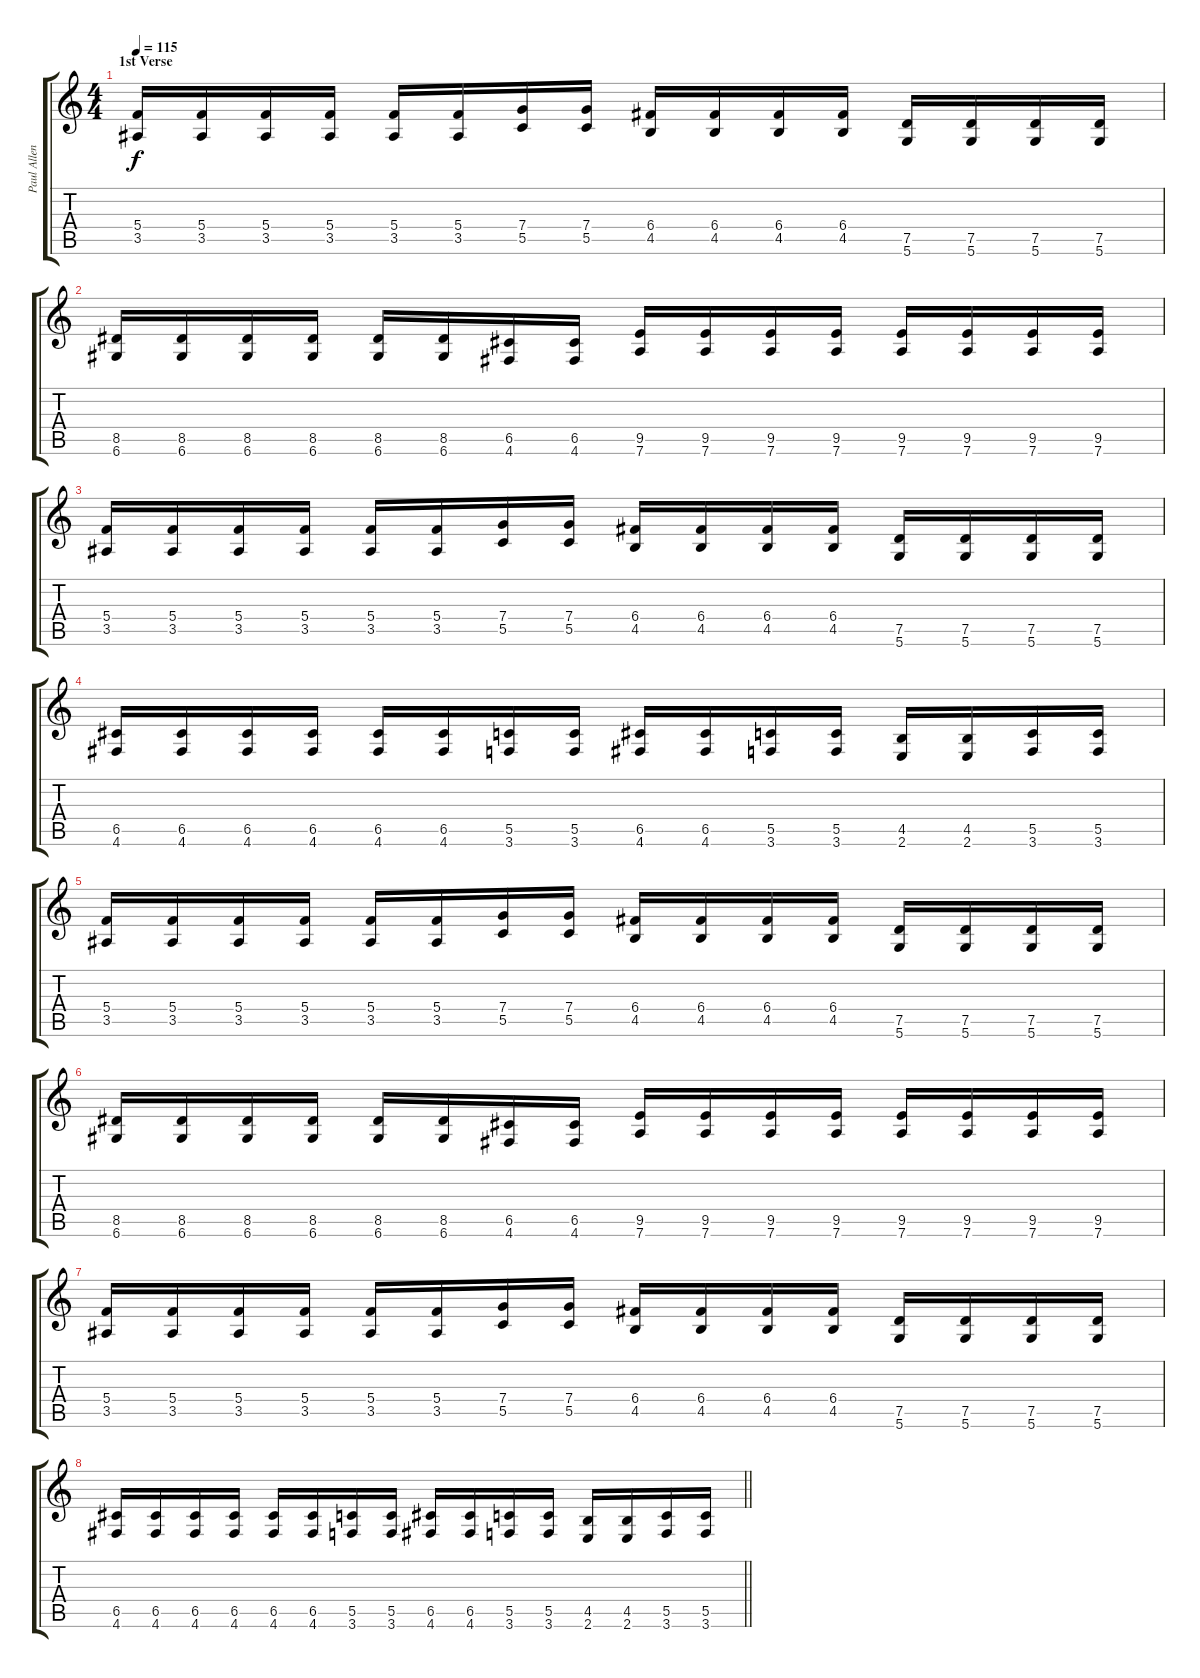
\track ("Paul Allender" "Paul Allen") {instrument distortionguitar}
\staff {score tabs}
\tuning (D4 A3 F3 C3 G2 D2) {hide}
\ts (4 4)
\section ("" "1st Verse")
\tempo 115
\clef g2
\ks c
(5.4 3.5).16{dy f} (5.4 3.5).16 (5.4 3.5).16 (5.4 3.5).16 (5.4 3.5).16 (5.4 3.5).16 (7.4 5.5).16 (7.4 5.5).16 (6.4 4.5).16 (6.4 4.5).16 (6.4 4.5).16 (6.4 4.5).16 (7.5 5.6).16 (7.5 5.6).16 (7.5 5.6).16 (7.5 5.6).16 |
(8.5 6.6).16 (8.5 6.6).16 (8.5 6.6).16 (8.5 6.6).16 (8.5 6.6).16 (8.5 6.6).16 (6.5 4.6).16 (6.5 4.6).16 (9.5 7.6).16 (9.5 7.6).16 (9.5 7.6).16 (9.5 7.6).16 (9.5 7.6).16 (9.5 7.6).16 (9.5 7.6).16 (9.5 7.6).16 |
(5.4 3.5).16 (5.4 3.5).16 (5.4 3.5).16 (5.4 3.5).16 (5.4 3.5).16 (5.4 3.5).16 (7.4 5.5).16 (7.4 5.5).16 (6.4 4.5).16 (6.4 4.5).16 (6.4 4.5).16 (6.4 4.5).16 (7.5 5.6).16 (7.5 5.6).16 (7.5 5.6).16 (7.5 5.6).16 |
(6.5 4.6).16 (6.5 4.6).16 (6.5 4.6).16 (6.5 4.6).16 (6.5 4.6).16 (6.5 4.6).16 (5.5 3.6).16 (5.5 3.6).16 (6.5 4.6).16 (6.5 4.6).16 (5.5 3.6).16 (5.5 3.6).16 (4.5 2.6).16 (4.5 2.6).16 (5.5 3.6).16 (5.5 3.6).16 |
(5.4 3.5).16 (5.4 3.5).16 (5.4 3.5).16 (5.4 3.5).16 (5.4 3.5).16 (5.4 3.5).16 (7.4 5.5).16 (7.4 5.5).16 (6.4 4.5).16 (6.4 4.5).16 (6.4 4.5).16 (6.4 4.5).16 (7.5 5.6).16 (7.5 5.6).16 (7.5 5.6).16 (7.5 5.6).16 |
(8.5 6.6).16 (8.5 6.6).16 (8.5 6.6).16 (8.5 6.6).16 (8.5 6.6).16 (8.5 6.6).16 (6.5 4.6).16 (6.5 4.6).16 (9.5 7.6).16 (9.5 7.6).16 (9.5 7.6).16 (9.5 7.6).16 (9.5 7.6).16 (9.5 7.6).16 (9.5 7.6).16 (9.5 7.6).16 |
(5.4 3.5).16 (5.4 3.5).16 (5.4 3.5).16 (5.4 3.5).16 (5.4 3.5).16 (5.4 3.5).16 (7.4 5.5).16 (7.4 5.5).16 (6.4 4.5).16 (6.4 4.5).16 (6.4 4.5).16 (6.4 4.5).16 (7.5 5.6).16 (7.5 5.6).16 (7.5 5.6).16 (7.5 5.6).16 |
\barLineRight lightlight
(6.5 4.6).16 (6.5 4.6).16 (6.5 4.6).16 (6.5 4.6).16 (6.5 4.6).16 (6.5 4.6).16 (5.5 3.6).16 (5.5 3.6).16 (6.5 4.6).16 (6.5 4.6).16 (5.5 3.6).16 (5.5 3.6).16 (4.5 2.6).16 (4.5 2.6).16 (5.5 3.6).16 (5.5 3.6).16
